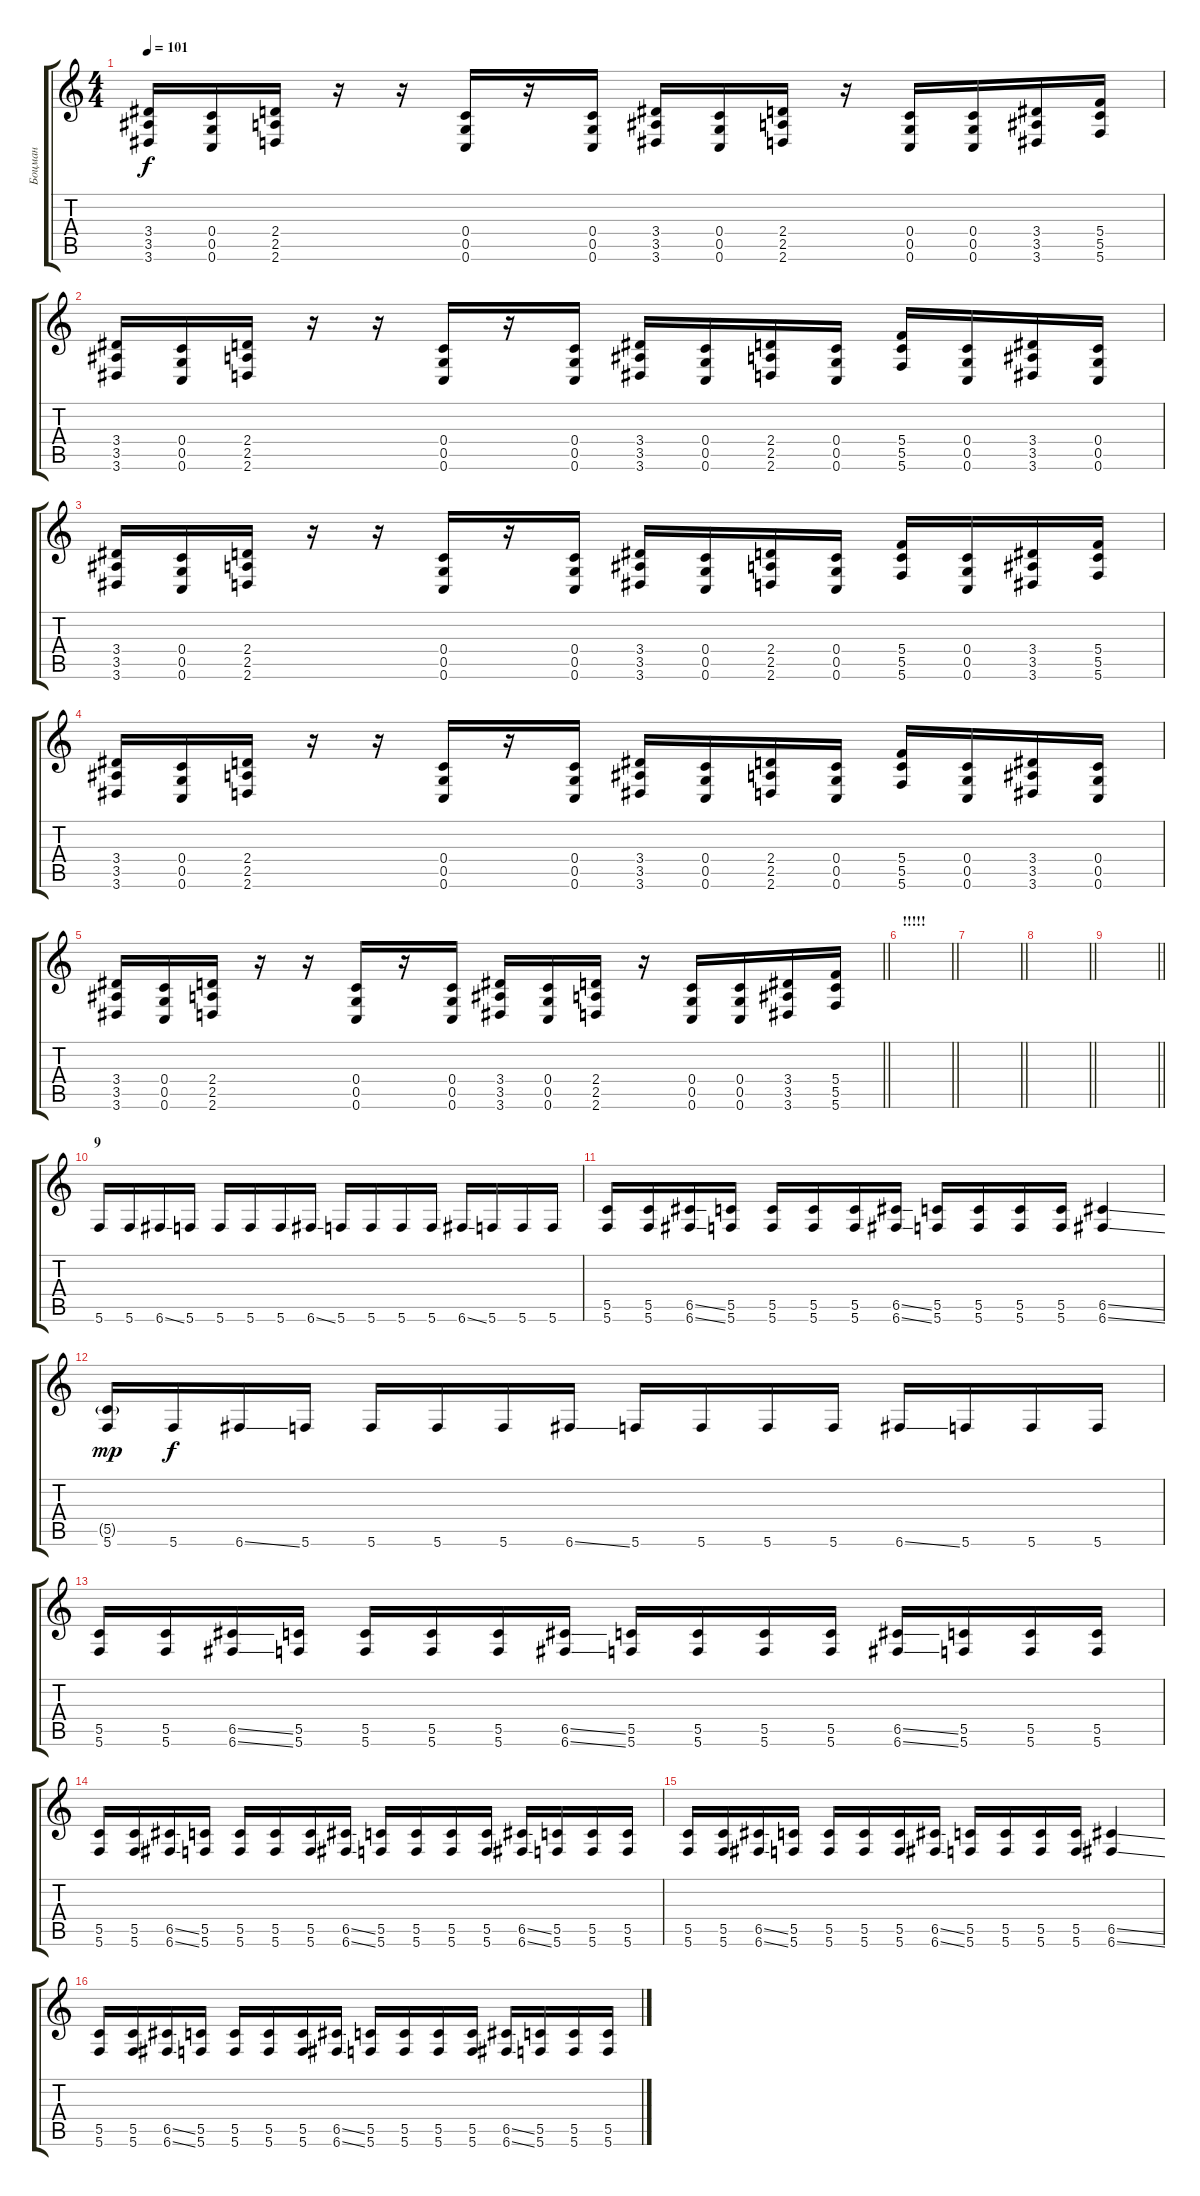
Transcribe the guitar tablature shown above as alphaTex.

\track ("Боцман" "Боцман") {instrument distortionguitar}
\staff {score tabs}
\tuning (D4 A3 F3 C3 G2 C2) {hide}
\ts (4 4)
\tempo 101
\clef g2
\ks c
(3.4 3.5 3.6).16{dy f} (0.4 0.5 0.6).16 (2.4 2.5 2.6).16 r.16 r.16 (0.4 0.5 0.6).16 r.16 (0.4 0.5 0.6).16 (3.4 3.5 3.6).16 (0.4 0.5 0.6).16 (2.4 2.5 2.6).16 r.16 (0.4 0.5 0.6).16 (0.4 0.5 0.6).16 (3.4 3.5 3.6).16 (5.4 5.5 5.6).16 |
(3.4 3.5 3.6).16 (0.4 0.5 0.6).16 (2.4 2.5 2.6).16 r.16 r.16 (0.4 0.5 0.6).16 r.16 (0.4 0.5 0.6).16 (3.4 3.5 3.6).16 (0.4 0.5 0.6).16 (2.4 2.5 2.6).16 (0.4 0.5 0.6).16 (5.4 5.5 5.6).16 (0.4 0.5 0.6).16 (3.4 3.5 3.6).16 (0.4 0.5 0.6).16 |
(3.4 3.5 3.6).16 (0.4 0.5 0.6).16 (2.4 2.5 2.6).16 r.16 r.16 (0.4 0.5 0.6).16 r.16 (0.4 0.5 0.6).16 (3.4 3.5 3.6).16 (0.4 0.5 0.6).16 (2.4 2.5 2.6).16 (0.4 0.5 0.6).16 (5.4 5.5 5.6).16 (0.4 0.5 0.6).16 (3.4 3.5 3.6).16 (5.4 5.5 5.6).16 |
(3.4 3.5 3.6).16 (0.4 0.5 0.6).16 (2.4 2.5 2.6).16 r.16 r.16 (0.4 0.5 0.6).16 r.16 (0.4 0.5 0.6).16 (3.4 3.5 3.6).16 (0.4 0.5 0.6).16 (2.4 2.5 2.6).16 (0.4 0.5 0.6).16 (5.4 5.5 5.6).16 (0.4 0.5 0.6).16 (3.4 3.5 3.6).16 (0.4 0.5 0.6).16 |
\barLineRight lightlight
(3.4 3.5 3.6).16 (0.4 0.5 0.6).16 (2.4 2.5 2.6).16 r.16 r.16 (0.4 0.5 0.6).16 r.16 (0.4 0.5 0.6).16 (3.4 3.5 3.6).16 (0.4 0.5 0.6).16 (2.4 2.5 2.6).16 r.16 (0.4 0.5 0.6).16 (0.4 0.5 0.6).16 (3.4 3.5 3.6).16 (5.4 5.5 5.6).16 |
\section ("" "!!!!!")
\barLineRight lightlight
|
\barLineRight lightlight
|
\barLineRight lightlight
|
\barLineRight lightlight
|
\section ("" "9")
5.6.16 5.6.16 6.6{ss}.16 5.6.16 5.6.16 5.6.16 5.6.16 6.6{ss}.16 5.6.16 5.6.16 5.6.16 5.6.16 6.6{ss}.16 5.6.16 5.6.16 5.6.16 |
(5.5 5.6).16 (5.5 5.6).16 (6.5{ss} 6.6{ss}).16 (5.5 5.6).16 (5.5 5.6).16 (5.5 5.6).16 (5.5 5.6).16 (6.5{ss} 6.6{ss}).16 (5.5 5.6).16 (5.5 5.6).16 (5.5 5.6).16 (5.5 5.6).16 (6.5{ss} 6.6{ss}).4 |
(5.5{g} 5.6).16{dy mp} 5.6.16{dy f} 6.6{ss}.16 5.6.16 5.6.16 5.6.16 5.6.16 6.6{ss}.16 5.6.16 5.6.16 5.6.16 5.6.16 6.6{ss}.16 5.6.16 5.6.16 5.6.16 |
(5.5 5.6).16 (5.5 5.6).16 (6.5{ss} 6.6{ss}).16 (5.5 5.6).16 (5.5 5.6).16 (5.5 5.6).16 (5.5 5.6).16 (6.5{ss} 6.6{ss}).16 (5.5 5.6).16 (5.5 5.6).16 (5.5 5.6).16 (5.5 5.6).16 (6.5{ss} 6.6{ss}).16 (5.5 5.6).16 (5.5 5.6).16 (5.5 5.6).16 |
(5.5 5.6).16 (5.5 5.6).16 (6.5{ss} 6.6{ss}).16 (5.5 5.6).16 (5.5 5.6).16 (5.5 5.6).16 (5.5 5.6).16 (6.5{ss} 6.6{ss}).16 (5.5 5.6).16 (5.5 5.6).16 (5.5 5.6).16 (5.5 5.6).16 (6.5{ss} 6.6{ss}).16 (5.5 5.6).16 (5.5 5.6).16 (5.5 5.6).16 |
(5.5 5.6).16 (5.5 5.6).16 (6.5{ss} 6.6{ss}).16 (5.5 5.6).16 (5.5 5.6).16 (5.5 5.6).16 (5.5 5.6).16 (6.5{ss} 6.6{ss}).16 (5.5 5.6).16 (5.5 5.6).16 (5.5 5.6).16 (5.5 5.6).16 (6.5{ss} 6.6{ss}).4 |
(5.5 5.6).16 (5.5 5.6).16 (6.5{ss} 6.6{ss}).16 (5.5 5.6).16 (5.5 5.6).16 (5.5 5.6).16 (5.5 5.6).16 (6.5{ss} 6.6{ss}).16 (5.5 5.6).16 (5.5 5.6).16 (5.5 5.6).16 (5.5 5.6).16 (6.5{ss} 6.6{ss}).16 (5.5 5.6).16 (5.5 5.6).16 (5.5 5.6).16
